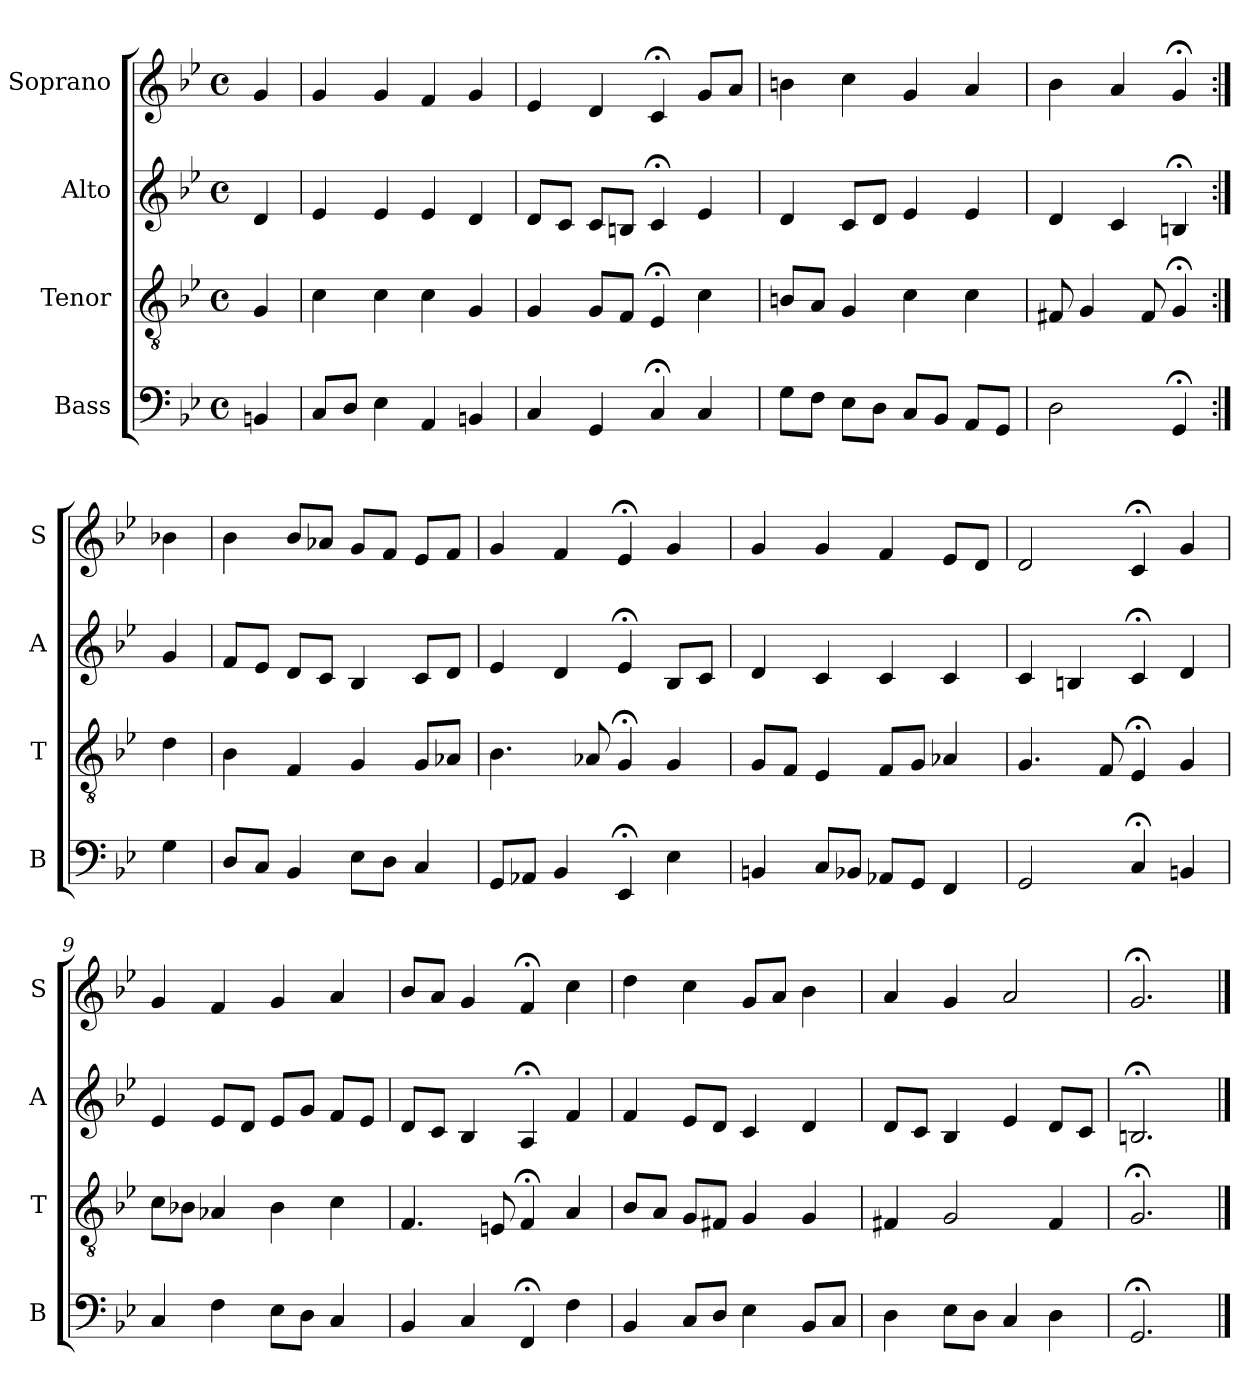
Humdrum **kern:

**kern	**kern	**kern	**kern
*part4	*part3	*part2	*part1
*staff4	*staff3	*staff2	*staff1
*I"Bass	*I"Tenor	*I"Alto	*I"Soprano
*I'B	*I'T	*I'A	*I'S
*clefF4	*clefGv2	*clefG2	*clefG2
*k[b-e-]	*k[b-e-]	*k[b-e-]	*k[b-e-]
*g:	*g:	*g:	*g:
*M4/4	*M4/4	*M4/4	*M4/4
*met(c)	*met(c)	*met(c)	*met(c)
*MM100	*MM100	*MM100	*MM100
=	=	=	=
4BBn	4G	4d	4g
=1	=1	=1	=1
8CL	4c	4e-	4g
8DJ	.	.	.
4E-	4c	4e-	4g
4AA	4c	4e-	4f
4BBn	4G	4d	4g
=2	=2	=2	=2
4C	4G	8dL	4e-
.	.	8cJ	.
4GG	8GL	8cL	4d
.	8FJ	8BnJ	.
4C;<	4E-;<	4c;<	4c;<
4C	4c	4e-	8gL
.	.	.	8aJ
=3	=3	=3	=3
8GL	8BnL	4d	4bn
8FJ	8AJ	.	.
8E-L	4G	8cL	4cc
8DJ	.	8dJ	.
8CL	4c	4e-	4g
8BB-J	.	.	.
8AAL	4c	4e-	4a
8GGJ	.	.	.
=4	=4	=4	=4
2Di	8F#Xi	4di	4b-i
.	4G	.	.
.	.	4c	4a
.	8F#	.	.
4GG;<	4G;<	4Bn;<	4g;<
=:|!	=:|!	=:|!	=:|!
4G	4d	4g	4b-X
=5	=5	=5	=5
8DL	4B-	8fL	4b-
8CJ	.	8e-J	.
4BB-	4F	8dL	8b-L
.	.	8cJ	8a-XJ
8E-L	4G	4B-	8gL
8DJ	.	.	8fJ
4C	8GL	8cL	8e-L
.	8A-XJ	8dJ	8fJ
=6	=6	=6	=6
8GGL	4.B-	4e-	4g
8AA-XJ	.	.	.
4BB-	.	4d	4f
.	8A-X	.	.
4EE-;<	4G;<	4e-;<	4e-;<
4E-	4G	8B-L	4g
.	.	8cJ	.
=7	=7	=7	=7
4BBn	8GL	4d	4g
.	8FJ	.	.
8CL	4E-	4c	4g
8BB-XJ	.	.	.
8AA-XL	8FL	4c	4f
8GGJ	8GJ	.	.
4FF	4A-X	4c	8e-L
.	.	.	8dJ
=8	=8	=8	=8
2GG	4.G	4c	2d
.	.	4Bn	.
.	8F	.	.
4C;<	4E-;<	4c;<	4c;<
4BBn	4G	4d	4g
=9	=9	=9	=9
4C	8cL	4e-	4g
.	8B-XJ	.	.
4F	4A-X	8e-L	4f
.	.	8dJ	.
8E-L	4B-	8e-L	4g
8DJ	.	8gJ	.
4C	4c	8fL	4a
.	.	8e-J	.
=10	=10	=10	=10
4BB-	4.F	8dL	8b-L
.	.	8cJ	8aJ
4C	.	4B-	4g
.	8En	.	.
4FF;<	4F;<	4A;<	4f;<
4F	4A	4f	4cc
=11	=11	=11	=11
4BB-	8B-L	4f	4dd
.	8AJ	.	.
8CL	8GL	8e-L	4cc
8DJ	8F#XJ	8dJ	.
4E-	4G	4c	8gL
.	.	.	8aJ
8BB-L	4G	4d	4b-
8CJ	.	.	.
=12	=12	=12	=12
4D	4F#X	8dL	4a
.	.	8cJ	.
8E-L	2G	4B-	4g
8DJ	.	.	.
4C	.	4e-	2a
4D	4F#	8dL	.
.	.	8cJ	.
=13	=13	=13	=13
2.GG;<	2.G;<	2.Bn;<	2.g;<
==	==	==	==
*-	*-	*-	*-
